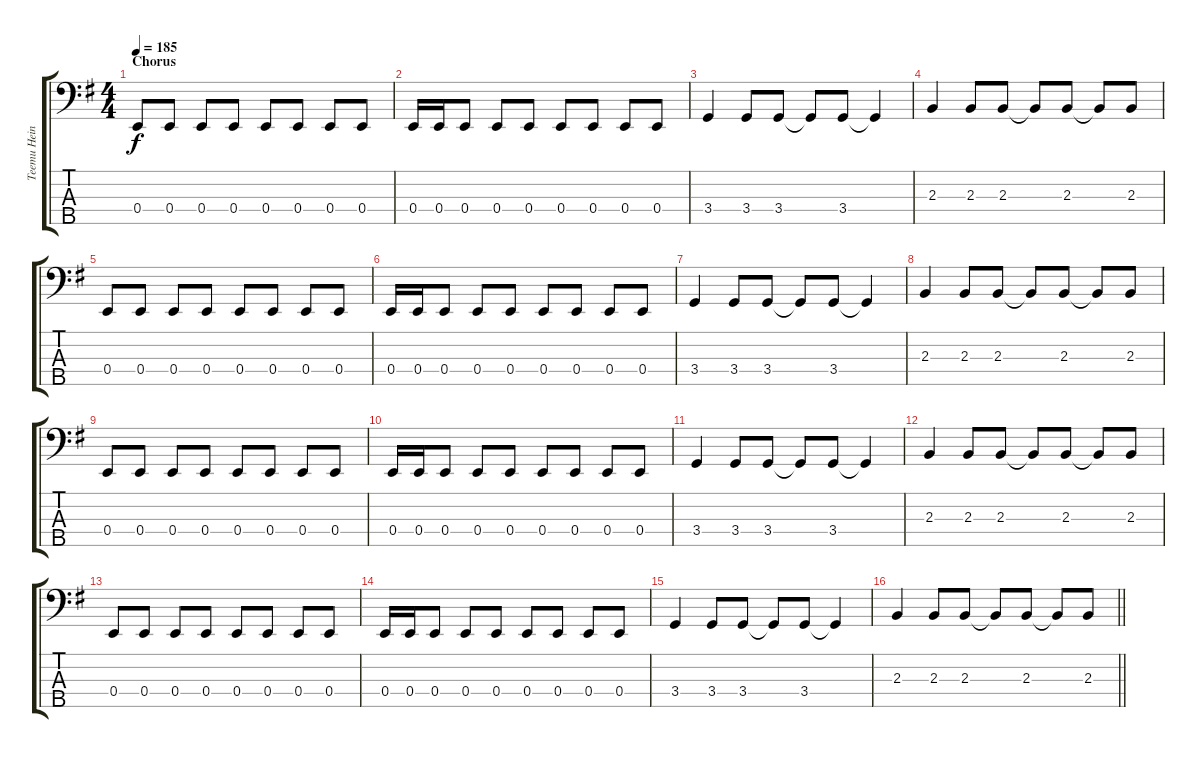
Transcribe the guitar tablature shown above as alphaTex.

\track ("Teemu Heinola (bass)" "Teemu Hein") {instrument electricbasspick}
\staff {score tabs}
\tuning (G2 D2 A1 E1 B0) {hide}
\ts (4 4)
\section ("" "Chorus")
\tempo 185
\clef f4
\ks eminor
0.4.8{dy f} 0.4.8 0.4.8 0.4.8 0.4.8 0.4.8 0.4.8 0.4.8 |
0.4.16 0.4.16 0.4.8 0.4.8 0.4.8 0.4.8 0.4.8 0.4.8 0.4.8 |
3.4.4 3.4.8 3.4.8 3.4{t}.8 3.4.8 3.4{t}.4 |
2.3.4 2.3.8 2.3.8 2.3{t}.8 2.3.8 2.3{t}.8 2.3.8 |
0.4.8 0.4.8 0.4.8 0.4.8 0.4.8 0.4.8 0.4.8 0.4.8 |
0.4.16 0.4.16 0.4.8 0.4.8 0.4.8 0.4.8 0.4.8 0.4.8 0.4.8 |
3.4.4 3.4.8 3.4.8 3.4{t}.8 3.4.8 3.4{t}.4 |
2.3.4 2.3.8 2.3.8 2.3{t}.8 2.3.8 2.3{t}.8 2.3.8 |
0.4.8 0.4.8 0.4.8 0.4.8 0.4.8 0.4.8 0.4.8 0.4.8 |
0.4.16 0.4.16 0.4.8 0.4.8 0.4.8 0.4.8 0.4.8 0.4.8 0.4.8 |
3.4.4 3.4.8 3.4.8 3.4{t}.8 3.4.8 3.4{t}.4 |
2.3.4 2.3.8 2.3.8 2.3{t}.8 2.3.8 2.3{t}.8 2.3.8 |
0.4.8 0.4.8 0.4.8 0.4.8 0.4.8 0.4.8 0.4.8 0.4.8 |
0.4.16 0.4.16 0.4.8 0.4.8 0.4.8 0.4.8 0.4.8 0.4.8 0.4.8 |
3.4.4 3.4.8 3.4.8 3.4{t}.8 3.4.8 3.4{t}.4 |
\barLineRight lightlight
2.3.4 2.3.8 2.3.8 2.3{t}.8 2.3.8 2.3{t}.8 2.3.8
